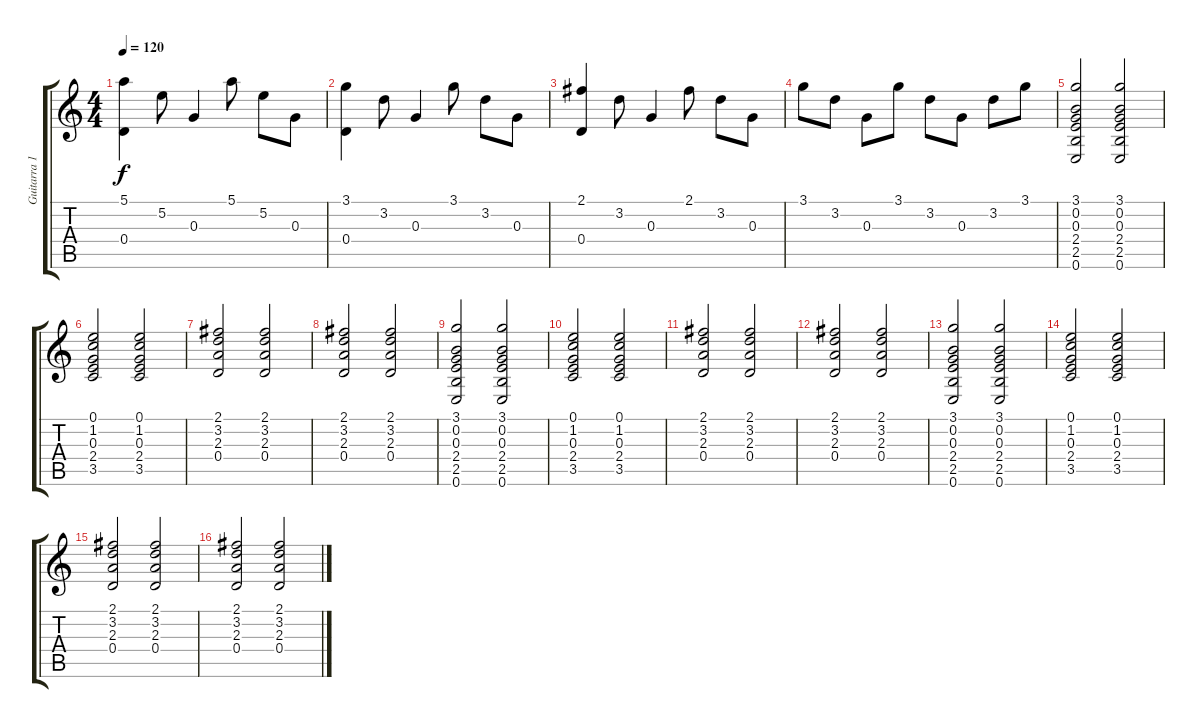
\track ("Guitarra 1" "Guitarra 1") {instrument acousticguitarsteel}
\staff {score tabs}
\tuning (E4 B3 G3 D3 A2 E2) {hide}
\ts (4 4)
\tempo 120
\clef g2
\ks c
(5.1 0.4).4{dy f} 5.2.8 0.3.4 5.1.8 5.2.8 0.3.8 |
(3.1 0.4).4 3.2.8 0.3.4 3.1.8 3.2.8 0.3.8 |
(2.1 0.4).4 3.2.8 0.3.4 2.1.8 3.2.8 0.3.8 |
3.1.8 3.2.8 0.3.8 3.1.8 3.2.8 0.3.8 3.2.8 3.1.8 |
(3.1 0.2 0.3 2.4 2.5 0.6).2 (3.1 0.2 0.3 2.4 2.5 0.6).2 |
(0.1 1.2 0.3 2.4 3.5).2 (0.1 1.2 0.3 2.4 3.5).2 |
(2.1 3.2 2.3 0.4).2 (2.1 3.2 2.3 0.4).2 |
(2.1 3.2 2.3 0.4).2 (2.1 3.2 2.3 0.4).2 |
(3.1 0.2 0.3 2.4 2.5 0.6).2 (3.1 0.2 0.3 2.4 2.5 0.6).2 |
(0.1 1.2 0.3 2.4 3.5).2 (0.1 1.2 0.3 2.4 3.5).2 |
(2.1 3.2 2.3 0.4).2 (2.1 3.2 2.3 0.4).2 |
(2.1 3.2 2.3 0.4).2 (2.1 3.2 2.3 0.4).2 |
(3.1 0.2 0.3 2.4 2.5 0.6).2 (3.1 0.2 0.3 2.4 2.5 0.6).2 |
(0.1 1.2 0.3 2.4 3.5).2 (0.1 1.2 0.3 2.4 3.5).2 |
(2.1 3.2 2.3 0.4).2 (2.1 3.2 2.3 0.4).2 |
(2.1 3.2 2.3 0.4).2 (2.1 3.2 2.3 0.4).2
